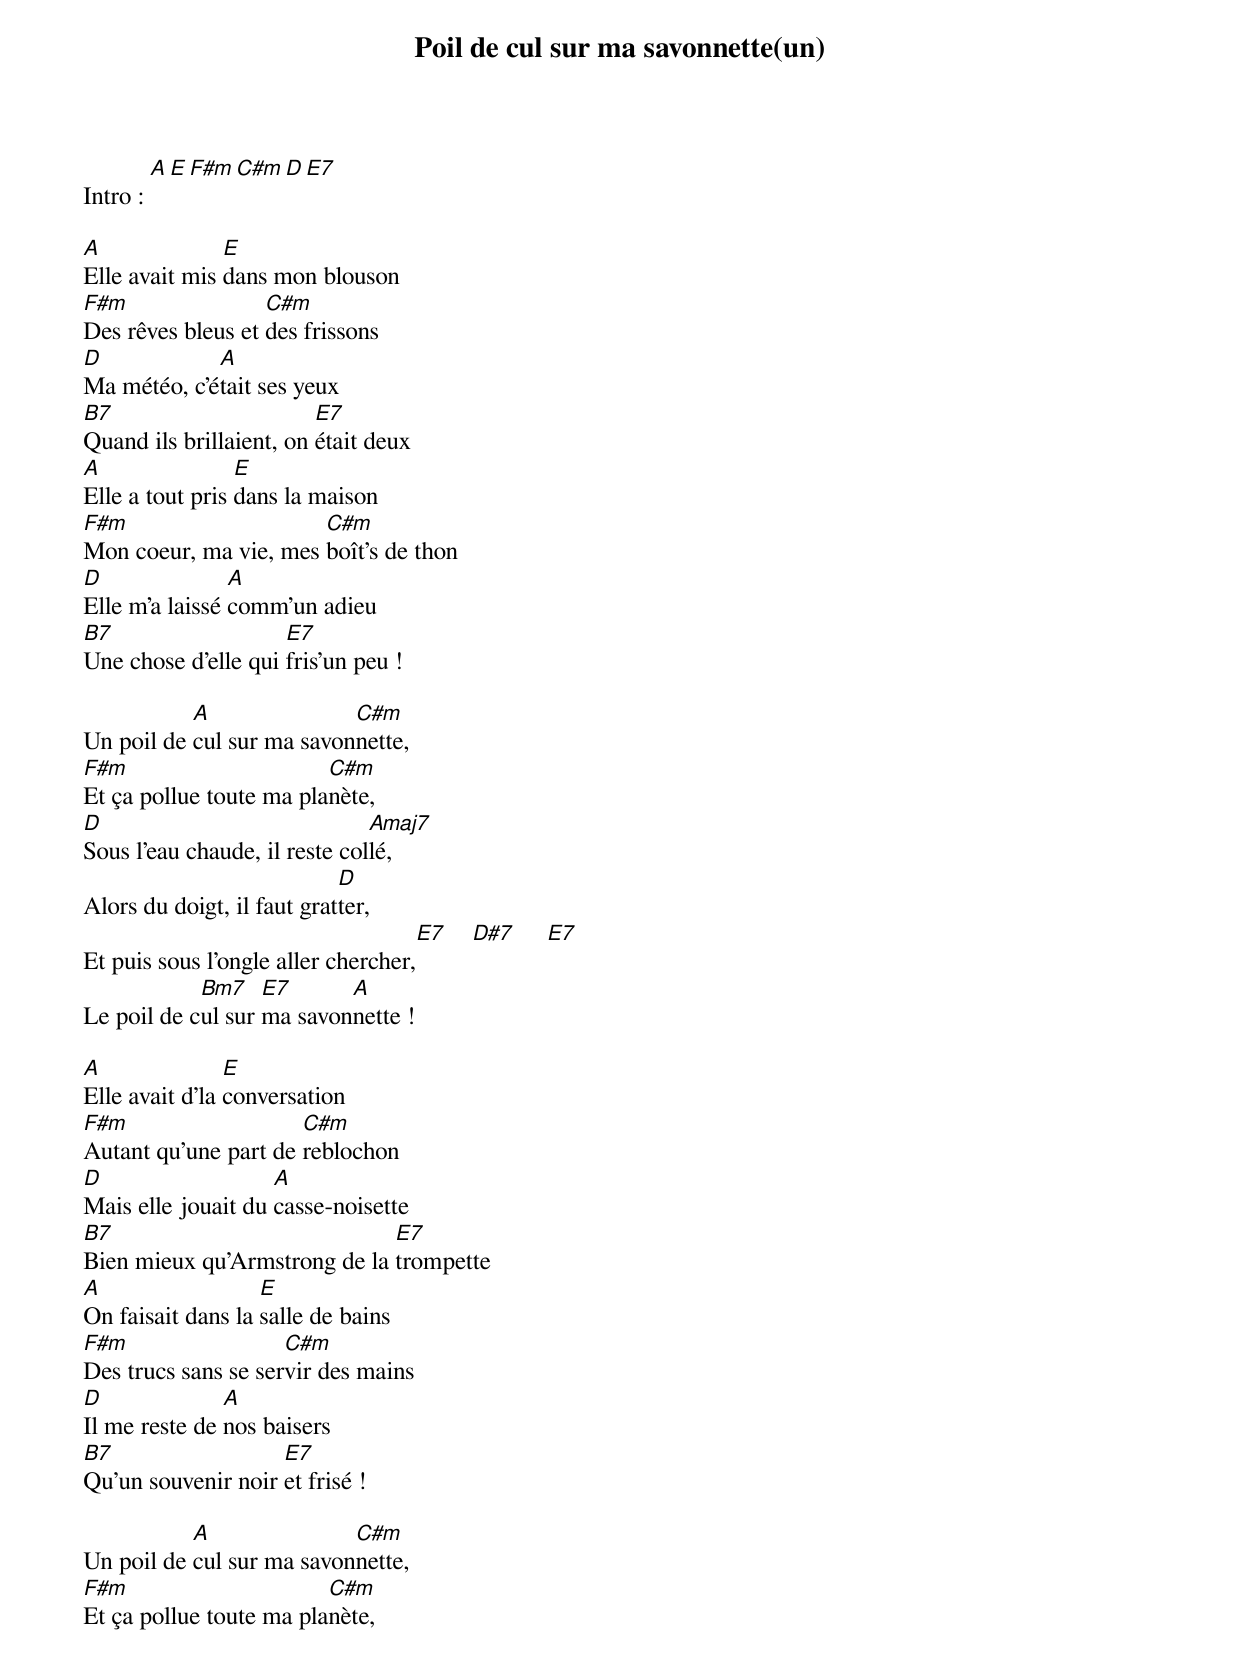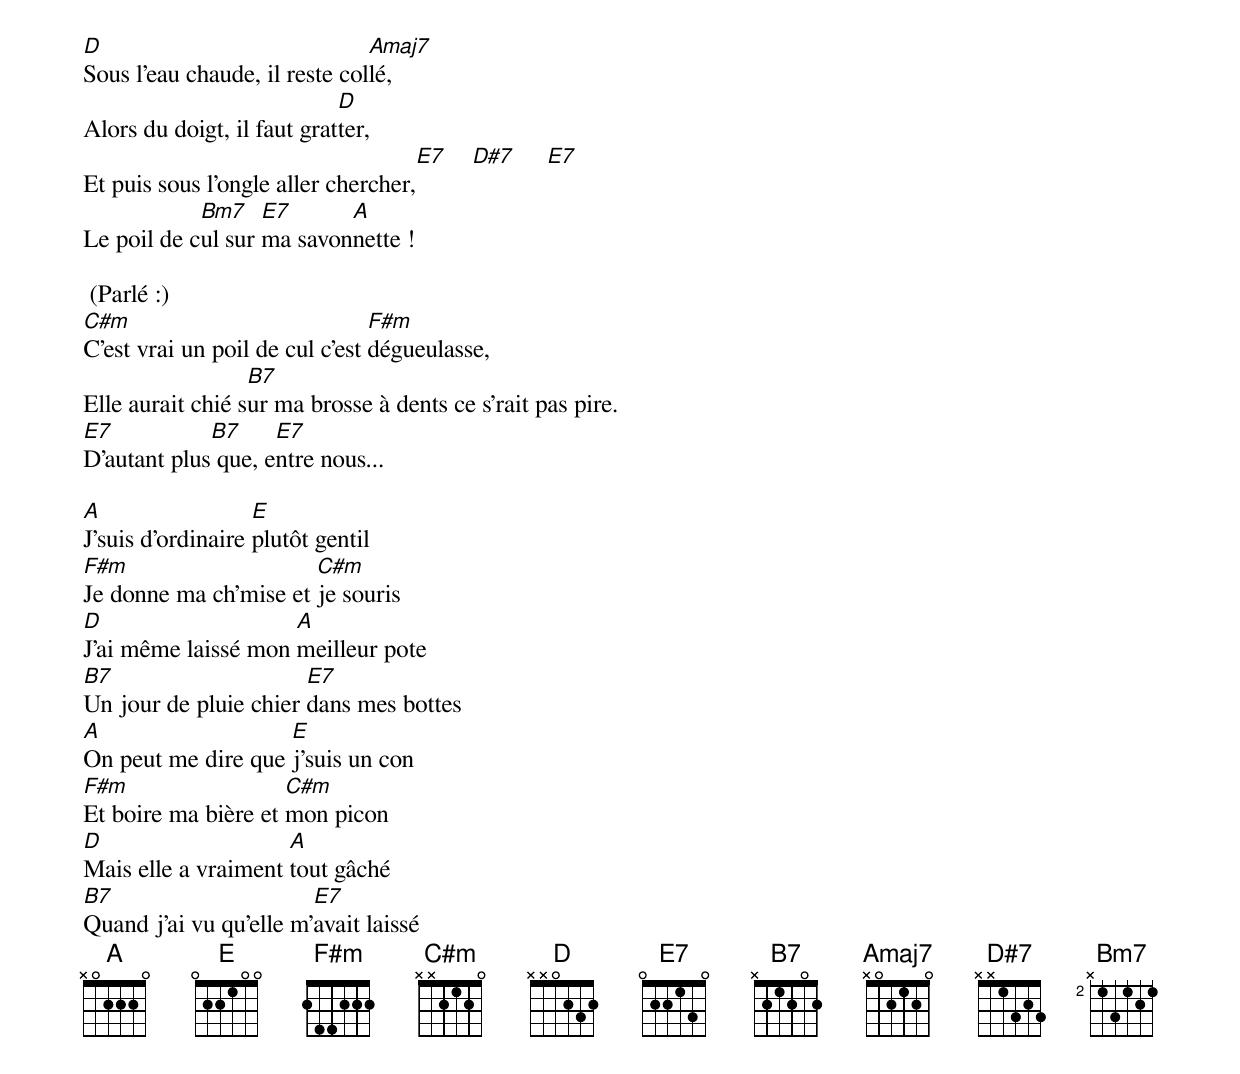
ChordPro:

{t:Poil de cul sur ma savonnette(un)}
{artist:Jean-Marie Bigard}

Intro : [A][E][F#m][C#m][D][E7]

[A]Elle avait mis [E]dans mon blouson
[F#m]Des rêves bleus et [C#m]des frissons
[D]Ma météo, c'é[A]tait ses yeux
[B7]Quand ils brillaient, on [E7]était deux
[A]Elle a tout pris [E]dans la maison
[F#m]Mon coeur, ma vie, mes [C#m]boît's de thon
[D]Elle m'a laissé [A]comm'un adieu
[B7]Une chose d'elle qui [E7]fris'un peu !

Un poil de [A]cul sur ma savon[C#m]nette,
[F#m]Et ça pollue toute ma pla[C#m]nète,
[D]Sous l'eau chaude, il reste col[Amaj7]lé,
Alors du doigt, il faut grat[D]ter,
Et puis sous l'ongle aller chercher,[E7]    [D#7]     [E7]
Le poil de c[Bm7]ul sur [E7]ma savon[A]nette !

[A]Elle avait d'la [E]conversation
[F#m]Autant qu'une part de [C#m]reblochon
[D]Mais elle jouait du [A]casse-noisette
[B7]Bien mieux qu'Armstrong de la [E7]trompette
[A]On faisait dans la [E]salle de bains
[F#m]Des trucs sans se ser[C#m]vir des mains
[D]Il me reste de [A]nos baisers
[B7]Qu'un souvenir noir [E7]et frisé !

Un poil de [A]cul sur ma savon[C#m]nette,
[F#m]Et ça pollue toute ma pla[C#m]nète,
[D]Sous l'eau chaude, il reste col[Amaj7]lé,
Alors du doigt, il faut grat[D]ter,
Et puis sous l'ongle aller chercher,[E7]    [D#7]     [E7]
Le poil de c[Bm7]ul sur [E7]ma savon[A]nette !

 (Parlé :)
[C#m]C'est vrai un poil de cul c'est [F#m]dégueulasse,
Elle aurait chié s[B7]ur ma brosse à dents ce s'rait pas pire.
[E7]D'autant plus[B7] que, e[E7]ntre nous...

[A]J'suis d'ordinaire [E]plutôt gentil
[F#m]Je donne ma ch'mise et [C#m]je souris
[D]J'ai même laissé mon [A]meilleur pote
[B7]Un jour de pluie chier [E7]dans mes bottes
[A]On peut me dire que [E]j'suis un con
[F#m]Et boire ma bière et [C#m]mon picon
[D]Mais elle a vraiment [A]tout gâché
[B7]Quand j'ai vu qu'elle m'[E7]avait laissé
